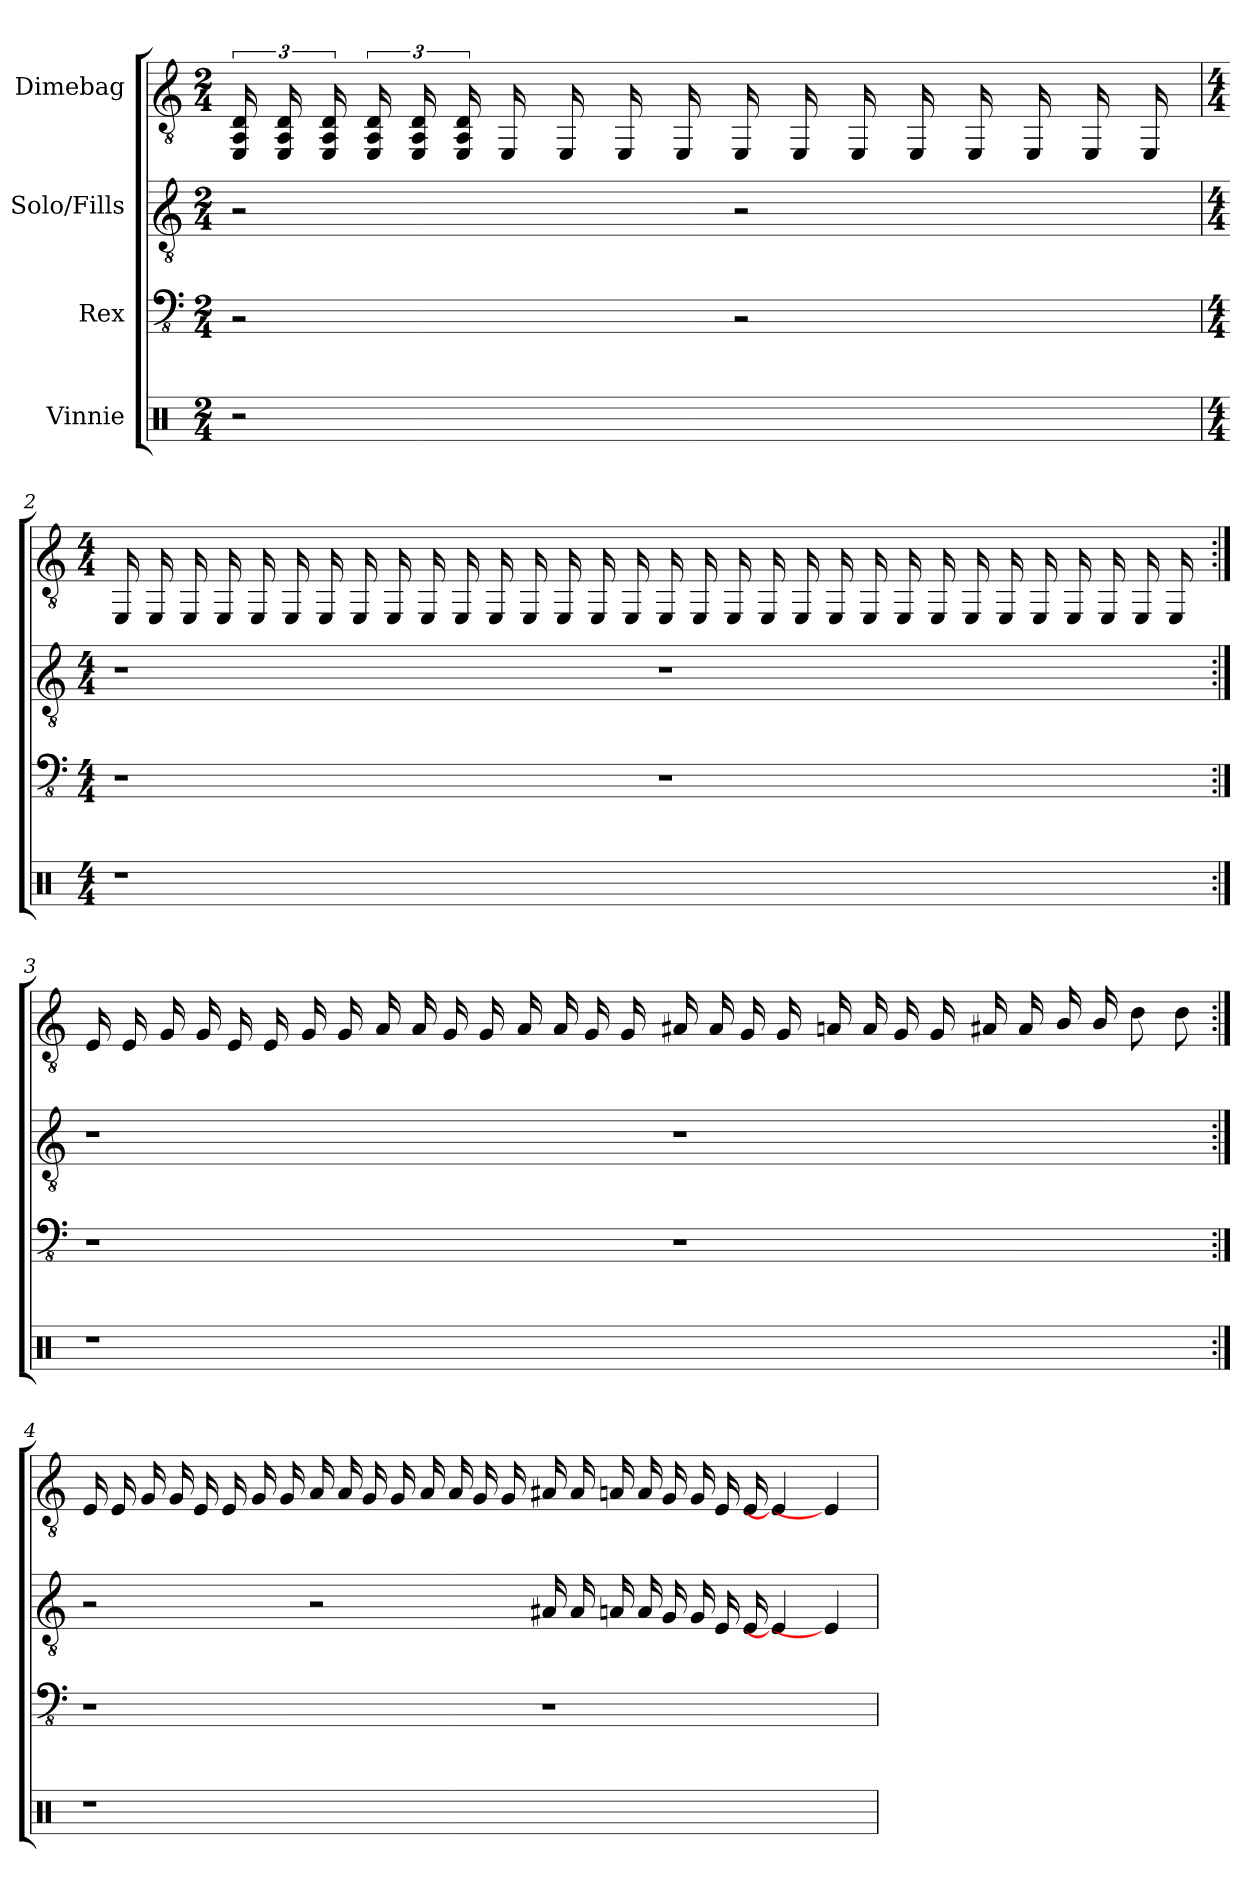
**kern	**kern	**kern	**kern
*part4	*part3	*part2	*part1
*staff4	*staff3	*staff2	*staff1
*I"Vinnie	*I"Rex	*I"Solo/Fills	*I"Dimebag
*	*stria4	*stria6	*stria6
*clefX	*clefFv4	*clefGv2	*clefGv2
*k[]	*k[]	*k[]	*k[]
*M2/4	*M2/4	*M2/4	*M2/4
*MM120	*MM120	*MM120	*MM120
=1	=1	=1	=1
2r	2r	2r	24D 24AA 24EE
.	.	.	24D 24AA 24EE
.	.	.	24D 24AA 24EE
.	.	.	24D 24AA 24EE
.	.	.	24D 24AA 24EE
.	.	.	24D 24AA 24EE
.	.	.	16EE
.	.	.	16EE
.	.	.	16EE
.	.	.	16EE
2ryy	2r	2r	16EE
.	.	.	16EE
.	.	.	16EE
.	.	.	16EE
.	.	.	16EE
.	.	.	16EE
.	.	.	16EE
.	.	.	16EE
=2	=2	=2	=2
*M4/4	*M4/4	*M4/4	*M4/4
1r	1r	1r	16EE
.	.	.	16EE
.	.	.	16EE
.	.	.	16EE
.	.	.	16EE
.	.	.	16EE
.	.	.	16EE
.	.	.	16EE
.	.	.	16EE
.	.	.	16EE
.	.	.	16EE
.	.	.	16EE
.	.	.	16EE
.	.	.	16EE
.	.	.	16EE
.	.	.	16EE
1ryy	1r	1r	16EE
.	.	.	16EE
.	.	.	16EE
.	.	.	16EE
.	.	.	16EE
.	.	.	16EE
.	.	.	16EE
.	.	.	16EE
.	.	.	16EE
.	.	.	16EE
.	.	.	16EE
.	.	.	16EE
.	.	.	16EE
.	.	.	16EE
.	.	.	16EE
.	.	.	16EE
=3:|!	=3:|!	=3:|!	=3:|!
1r	1r	1r	16E
.	.	.	16E
.	.	.	16G
.	.	.	16G
.	.	.	16E
.	.	.	16E
.	.	.	16G
.	.	.	16G
.	.	.	16A
.	.	.	16A
.	.	.	16G
.	.	.	16G
.	.	.	16A
.	.	.	16A
.	.	.	16G
.	.	.	16G
1ryy	1r	1r	16A#
.	.	.	16A#
.	.	.	16G
.	.	.	16G
.	.	.	16A
.	.	.	16A
.	.	.	16G
.	.	.	16G
.	.	.	16A#
.	.	.	16A#
.	.	.	16B
.	.	.	16B
.	.	.	8d
.	.	.	8d
=4:|!	=4:|!	=4:|!	=4:|!
1r	1r	2r	16E
.	.	.	16E
.	.	.	16G
.	.	.	16G
.	.	.	16E
.	.	.	16E
.	.	.	16G
.	.	.	16G
.	.	2r	16A
.	.	.	16A
.	.	.	16G
.	.	.	16G
.	.	.	16A
.	.	.	16A
.	.	.	16G
.	.	.	16G
1ryy	1r	16A#	16A#
.	.	16A#	16A#
.	.	16A	16A
.	.	16A	16A
.	.	16G	16G
.	.	16G	16G
.	.	16E	16E
.	.	16E	16E
.	.	4E]	4E]
.	.	4E]	4E]
=	=	=	=
*-	*-	*-	*-
